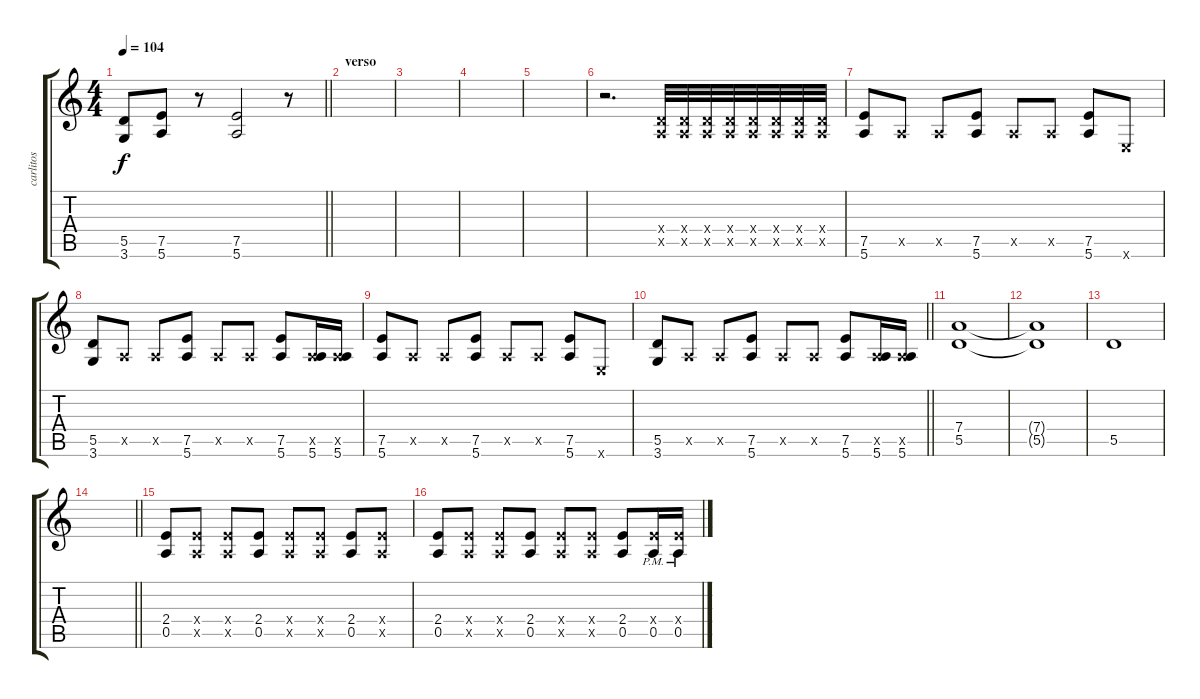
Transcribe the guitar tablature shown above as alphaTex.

\track ("carlitos" "carlitos") {instrument overdrivenguitar}
\staff {score tabs}
\tuning (E4 B3 G3 D3 A2 E2) {hide}
\ts (4 4)
\tempo 104
\clef g2
\barLineRight lightlight
\ks c
(5.5 3.6).8{dy f} (7.5 5.6).8 r.8 (7.5 5.6).2 r.8 |
\section ("" "verso")
|
|
|
|
r.2{d} (0.4{x} 0.5{x}).32 (0.4{x} 0.5{x}).32 (0.4{x} 0.5{x}).32 (0.4{x} 0.5{x}).32 (0.4{x} 0.5{x}).32 (0.4{x} 0.5{x}).32 (0.4{x} 0.5{x}).32 (0.4{x} 0.5{x}).32 |
(7.5 5.6).8 0.5{x}.8 0.5{x}.8 (7.5 5.6).8 0.5{x}.8 0.5{x}.8 (7.5 5.6).8 0.6{x}.8 |
(5.5 3.6).8 0.5{x}.8 0.5{x}.8 (7.5 5.6).8 0.5{x}.8 0.5{x}.8 (7.5 5.6).8 (0.5{x} 5.6).16 (0.5{x} 5.6).16 |
(7.5 5.6).8 0.5{x}.8 0.5{x}.8 (7.5 5.6).8 0.5{x}.8 0.5{x}.8 (7.5 5.6).8 0.6{x}.8 |
\barLineRight lightlight
(5.5 3.6).8 0.5{x}.8 0.5{x}.8 (7.5 5.6).8 0.5{x}.8 0.5{x}.8 (7.5 5.6).8 (0.5{x} 5.6).16 (0.5{x} 5.6).16 |
\section ("" "")
(7.4 5.5).1 |
(7.4{t} 5.5{t}).1 |
5.5.1 |
\barLineRight lightlight
|
(2.4 0.5).8{instrument distortionguitar} (2.4{x} 0.5{x}).8 (2.4{x} 0.5{x}).8 (2.4 0.5).8 (2.4{x} 0.5{x}).8 (2.4{x} 0.5{x}).8 (2.4 0.5).8 (2.4{x} 0.5{x}).8 |
(2.4 0.5).8 (2.4{x} 0.5{x}).8 (2.4{x} 0.5{x}).8 (2.4 0.5).8 (2.4{x} 0.5{x}).8 (2.4{x} 0.5{x}).8 (2.4 0.5).8 (2.4{x} 0.5{pm}).16 (2.4{x} 0.5{pm}).16
